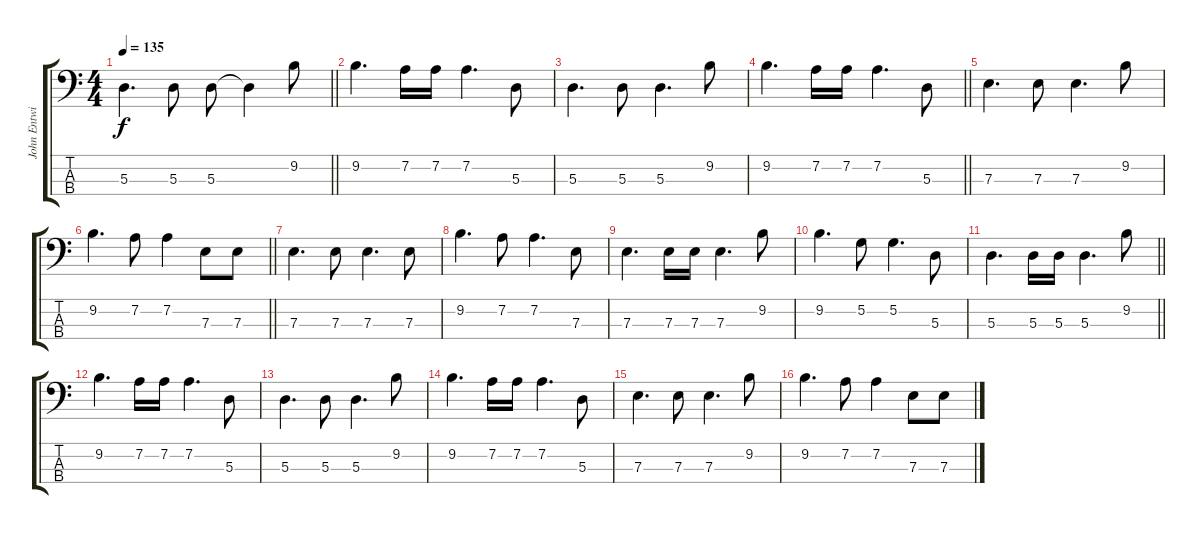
\track ("John Entwistle" "John Entwi") {instrument fretlessbass}
\staff {score tabs}
\tuning (G2 D2 A1 E1) {hide}
\ts (4 4)
\tempo 135
\clef f4
\barLineRight lightlight
\ks c
5.3.4{d dy f} 5.3.8 5.3.8 5.3{t}.4 9.2.8 |
9.2.4{d} 7.2.16 7.2.16 7.2.4{d} 5.3.8 |
5.3.4{d} 5.3.8 5.3.4{d} 9.2.8 |
\barLineRight lightlight
9.2.4{d} 7.2.16 7.2.16 7.2.4{d} 5.3.8 |
7.3.4{d} 7.3.8 7.3.4{d} 9.2.8 |
\barLineRight lightlight
9.2.4{d} 7.2.8 7.2.4 7.3.8 7.3.8 |
7.3.4{d} 7.3.8 7.3.4{d} 7.3.8 |
9.2.4{d} 7.2.8 7.2.4{d} 7.3.8 |
7.3.4{d} 7.3.16 7.3.16 7.3.4{d} 9.2.8 |
9.2.4{d} 5.2.8 5.2.4{d} 5.3.8 |
\barLineRight lightlight
5.3.4{d} 5.3.16 5.3.16 5.3.4{d} 9.2.8 |
9.2.4{d} 7.2.16 7.2.16 7.2.4{d} 5.3.8 |
5.3.4{d} 5.3.8 5.3.4{d} 9.2.8 |
9.2.4{d} 7.2.16 7.2.16 7.2.4{d} 5.3.8 |
7.3.4{d} 7.3.8 7.3.4{d} 9.2.8 |
9.2.4{d} 7.2.8 7.2.4 7.3.8 7.3.8
